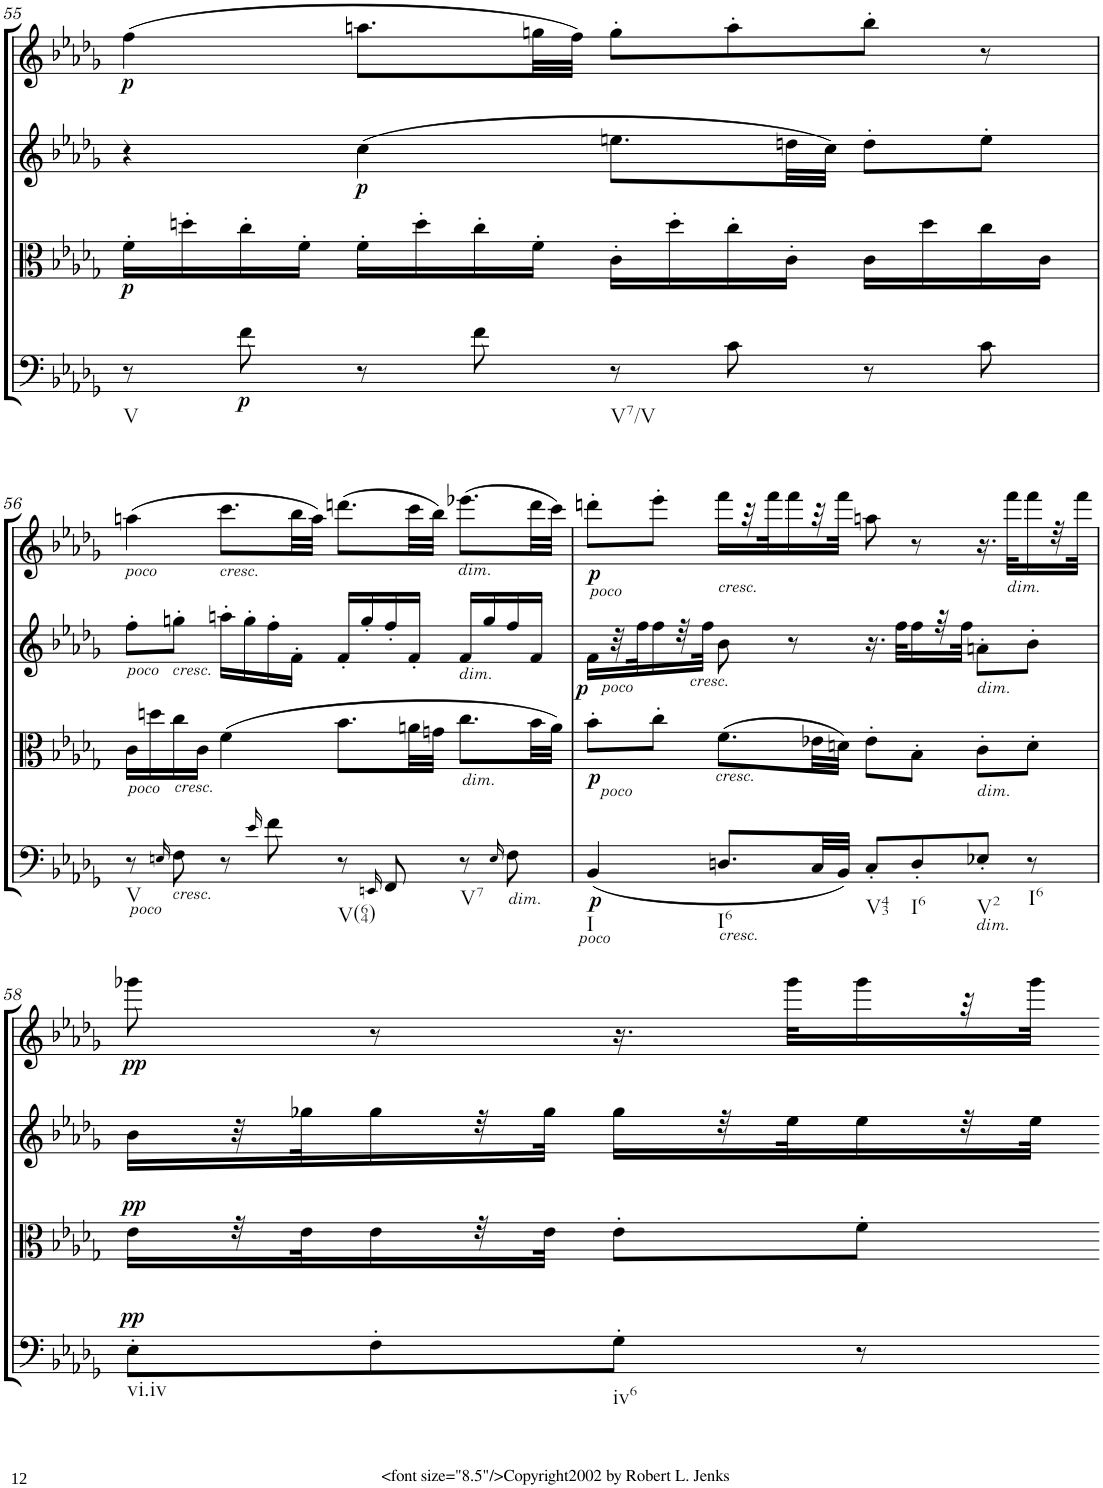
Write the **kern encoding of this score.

**kern	**dynam	**kern	**dynam	**kern	**dynam	**kern	**dynam
*part4	*part4	*part3	*part3	*part2	*part2	*part1	*part1
*staff4	*staff4	*staff3	*staff3	*staff2	*staff2	*staff1	*staff1
*I"Cello	*	*I"Viola	*	*I"2nd Violin	*	*I"1st Violin	*
*	*	*I'Vla	*	*I'Vln	*	*I'Vln	*
!!LO:PB:g=z
*clefC4	*	*clefC3	*	*clefG2	*	*clefG2	*
*k[b-e-a-d-g-]	*	*k[b-e-a-d-g-]	*	*k[b-e-a-d-g-]	*	*k[b-e-a-d-g-]	*
*D-:	*	*D-:	*	*D-:	*	*D-:	*
*M4/4	*	*M4/4	*	*M4/4	*	*M4/4	*
*met(c)	*	*met(c)	*	*met(c)	*	*met(c)	*
=55	=55	=55	=55	=55	=55	=55	=55
!LO:TX:b:t=V	!	!	!	!	!	!	!
!	!	!	!LO:DY:b	!	!	!	!LO:DY:b
8r	.	16f'\LL	p	4r	.	(4ff\	p
.	.	16ddn'\	.	.	.	.	.
!	!LO:DY:b	!	!	!	!	!	!
8f\	p	16cc'\	.	.	.	.	.
.	.	16f'\JJ	.	.	.	.	.
!	!	!	!	!	!LO:DY:b	!	!
8r	.	16f'\LL	.	(4cc\	p	8.aan\L	.
.	.	16dd'\	.	.	.	.	.
8f\	.	16cc'\	.	.	.	.	.
.	.	16f'\JJ	.	.	.	32ggn\LL	.
.	.	.	.	.	.	32ff\JJJ)	.
!LO:TX:b:t=V7/V	!	!	!	!	!	!	!
8r	.	16c'\LL	.	8.een\L	.	8gg'\L	.
.	.	16dd'\	.	.	.	.	.
8c\	.	16cc'\	.	.	.	8aa'\	.
.	.	16c'\JJ	.	32ddn\LL	.	.	.
.	.	.	.	32cc\JJJ)	.	.	.
8r	.	16c\LL	.	8dd'\L	.	8bb-'\J	.
.	.	16dd\	.	.	.	.	.
8c\	.	16cc\	.	8ee'\J	.	8r	.
.	.	16c\JJ	.	.	.	.	.
!!LO:LB:g=z
=56	=56	=56	=56	=56	=56	=56	=56
!	!	!	!	!	!	!LO:TX:b:i:t=poco	!
!	!	!	!	!LO:TX:b:i:t=poco	!	!	!
!	!	!LO:TX:b:i:t=poco	!	!	!	!	!
!LO:TX:b:i:t=poco	!	!	!	!	!	!	!
!LO:TX:b:t=V	!	!	!	!	!	!	!
8r	.	16c\LL	.	8ff'\L	.	(4aan\	.
.	.	16ddn\	.	.	.	.	.
16qEn/	.	.	.	.	.	.	.
!	!	!	!	!LO:TX:b:i:t=cresc.	!	!	!
!	!	!LO:TX:b:i:t=cresc.	!	!	!	!	!
!LO:TX:b:i:t=cresc.	!	!	!	!	!	!	!
8F\	.	16cc\	.	8ggn'\J	.	.	.
.	.	16c\JJ	.	.	.	.	.
!	!	!	!	!	!	!LO:TX:b:i:t=cresc.	!
8r	.	(4f\	.	16aan'\LL	.	8.ccc\L	.
.	.	.	.	16gg'\	.	.	.
16qe-/	.	.	.	.	.	.	.
8f\	.	.	.	16ff'\	.	.	.
.	.	.	.	16f'\JJ	.	32bb-\LL	.
.	.	.	.	.	.	32aa\JJJ)	.
!LO:TX:b:t=V(64)	!	!	!	!	!	!	!
8r	.	8.b-\L	.	16f'/LL	.	(8.dddn\L	.
.	.	.	.	16gg'/	.	.	.
16qEEn/	.	.	.	.	.	.	.
8FF/	.	.	.	16ff'/	.	.	.
.	.	32an\LL	.	16f'/JJ	.	32ccc\LL	.
.	.	32gn\JJJ	.	.	.	32bb-\JJJ)	.
!	!	!	!	!	!	!LO:TX:a:i:t=dim.	!
!	!	!	!	!LO:TX:b:i:t=dim.	!	!	!
!	!	!LO:TX:b:i:t=dim.	!	!	!	!	!
!LO:TX:b:t=V7	!	!	!	!	!	!	!
8r	.	8.cc\L	.	16f/LL	.	(8.eee-X\L	.
.	.	.	.	16gg/	.	.	.
16qE/	.	.	.	.	.	.	.
!LO:TX:b:i:t=dim.	!	!	!	!	!	!	!
8F\	.	.	.	16ff/	.	.	.
.	.	32b-\LL	.	16f/JJ	.	32ddd\LL	.
.	.	32a\JJJ)	.	.	.	32ccc\JJJ)	.
=57	=57	=57	=57	=57	=57	=57	=57
!	!	!	!	!LO:TX:b:i:t=poco	!	!	!
!	!	!LO:TX:b:i:t=poco	!	!	!	!	!
!LO:TX:b:t=I	!	!	!	!	!	!	!
!	!LO:DY:b	!	!LO:DY:b	!	!LO:DY:b	!	!LO:DY:b
(4BB-/	p	8b-'\L	p	16f\LL	p	8dddn'\L	p
.	.	.	.	32r	.	.	.
.	.	.	.	32ff\J	.	.	.
!	!	!	!	!	!	!LO:TX:b:i:t=poco	!
.	.	8cc'\J	.	16ff\	.	8eee-'\J	.
!	!	!	!	!LO:TX:b:i:t=cresc.	!	!	!
.	.	.	.	32r	.	.	.
.	.	.	.	32ff\JJJ	.	.	.
!	!	!	!	!	!	!LO:TX:b:i:t=cresc.	!
!	!	!LO:TX:b:i:t=cresc.	!	!	!	!	!
!LO:TX:b:i:t=poco	!	!	!	!	!	!	!
!LO:TX:b:i:t=cresc.	!	!	!	!	!	!	!
!LO:TX:b:t=I6	!	!	!	!	!	!	!
8.Dn/L	.	(8.f\L	.	8b-\	.	16fff\LL	.
.	.	.	.	.	.	32r	.
.	.	.	.	.	.	32fff\J	.
.	.	.	.	8r	.	16fff\	.
32C/LL	.	32e-X\LL	.	.	.	32r	.
32BB-/JJJ)	.	32dn\JJJ)	.	.	.	32fff\JJJ	.
!LO:TX:b:t=V43	!	!	!	!	!	!	!
8C'/L	.	8e-'\L	.	16.r	.	8aan\	.
.	.	.	.	32ff\KLL	.	.	.
!LO:TX:b:t=I6	!	!	!	!	!	!	!
8D'/	.	8B-'\J	.	16ff\	.	8r	.
.	.	.	.	32r	.	.	.
.	.	.	.	32ff\JJJ	.	.	.
!	!	!	!	!LO:TX:b:i:t=dim.	!	!	!
!	!	!LO:TX:b:i:t=dim.	!	!	!	!	!
!LO:TX:b:i:t=dim.	!	!	!	!	!	!	!
!LO:TX:b:t=V2	!	!	!	!	!	!	!
8E-X'/J	.	8c'\L	.	8an'\L	.	16.r	.
!	!	!	!	!	!	!LO:TX:b:i:t=dim.	!
.	.	.	.	.	.	32fff\KLL	.
!LO:TX:b:t=I6	!	!	!	!	!	!	!
8r	.	8d'\J	.	8b-'\J	.	16fff\	.
.	.	.	.	.	.	32r	.
.	.	.	.	.	.	32fff\JJJ	.
!!LO:LB:g=z
=58	=58	=58	=58	=58	=58	=58	=58
!LO:TX:b:t=vi.iv	!	!	!	!	!	!	!
!	!LO:DY:a	!	!LO:DY:a	!	!	!	!LO:DY:b
8E-'\L	pp	16e-\LL	pp	16b-\LL	.	8ggg-X\	pp
.	.	32r	.	32r	.	.	.
.	.	32e-\J	.	32gg-X\J	.	.	.
8F'\	.	16e-\	.	16gg-\	.	8r	.
.	.	32r	.	32r	.	.	.
.	.	32e-\JJJ	.	32gg-\JJJ	.	.	.
!LO:TX:b:t=iv6	!	!	!	!	!	!	!
8G-'\J	.	8e-'\L	.	16gg-\LL	.	16.r	.
.	.	.	.	32r	.	.	.
.	.	.	.	32ee-\J	.	32ggg-\KLL	.
8r	.	8f'\J	.	16ee-\	.	16ggg-\	.
.	.	.	.	32r	.	32r	.
.	.	.	.	32ee-\JJJ	.	32ggg-\JJJ	.
=-	=-	=-	=-	=-	=-	=-	=-
*-	*-	*-	*-	*-	*-	*-	*-
